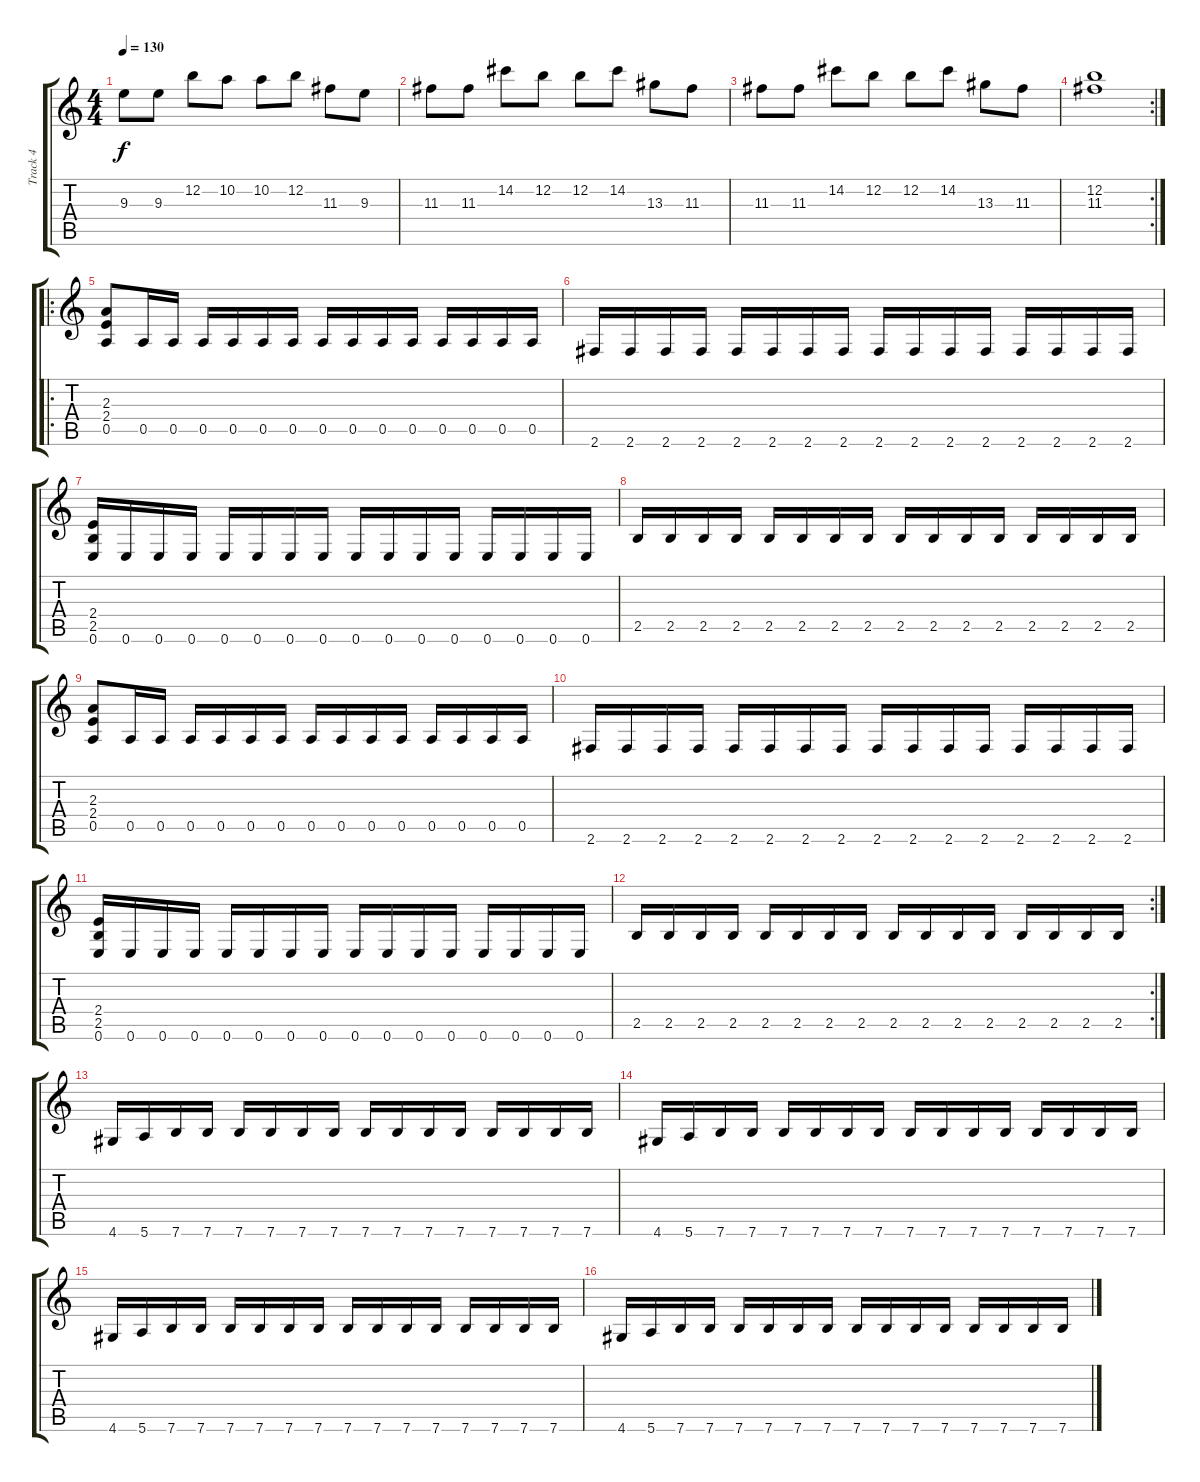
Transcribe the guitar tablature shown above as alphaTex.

\track ("Track 4" "Track 4") {instrument overdrivenguitar}
\staff {score tabs}
\tuning (E4 B3 G3 D3 A2 E2) {hide}
\ts (4 4)
\tempo 130
\clef g2
\ks c
9.3.8{dy f} 9.3.8 12.2.8 10.2.8 10.2.8 12.2.8 11.3.8 9.3.8 |
11.3.8 11.3.8 14.2.8 12.2.8 12.2.8 14.2.8 13.3.8 11.3.8 |
11.3.8 11.3.8 14.2.8 12.2.8 12.2.8 14.2.8 13.3.8 11.3.8 |
\rc 2
(12.2 11.3).1 |
\ro
(2.3 2.4 0.5).8 0.5.16 0.5.16 0.5.16 0.5.16 0.5.16 0.5.16 0.5.16 0.5.16 0.5.16 0.5.16 0.5.16 0.5.16 0.5.16 0.5.16 |
2.6.16 2.6.16 2.6.16 2.6.16 2.6.16 2.6.16 2.6.16 2.6.16 2.6.16 2.6.16 2.6.16 2.6.16 2.6.16 2.6.16 2.6.16 2.6.16 |
(2.4 2.5 0.6).16 0.6.16 0.6.16 0.6.16 0.6.16 0.6.16 0.6.16 0.6.16 0.6.16 0.6.16 0.6.16 0.6.16 0.6.16 0.6.16 0.6.16 0.6.16 |
2.5.16 2.5.16 2.5.16 2.5.16 2.5.16 2.5.16 2.5.16 2.5.16 2.5.16 2.5.16 2.5.16 2.5.16 2.5.16 2.5.16 2.5.16 2.5.16 |
(2.3 2.4 0.5).8 0.5.16 0.5.16 0.5.16 0.5.16 0.5.16 0.5.16 0.5.16 0.5.16 0.5.16 0.5.16 0.5.16 0.5.16 0.5.16 0.5.16 |
2.6.16 2.6.16 2.6.16 2.6.16 2.6.16 2.6.16 2.6.16 2.6.16 2.6.16 2.6.16 2.6.16 2.6.16 2.6.16 2.6.16 2.6.16 2.6.16 |
(2.4 2.5 0.6).16 0.6.16 0.6.16 0.6.16 0.6.16 0.6.16 0.6.16 0.6.16 0.6.16 0.6.16 0.6.16 0.6.16 0.6.16 0.6.16 0.6.16 0.6.16 |
\rc 2
2.5.16 2.5.16 2.5.16 2.5.16 2.5.16 2.5.16 2.5.16 2.5.16 2.5.16 2.5.16 2.5.16 2.5.16 2.5.16 2.5.16 2.5.16 2.5.16 |
4.6.16 5.6.16 7.6.16 7.6.16 7.6.16 7.6.16 7.6.16 7.6.16 7.6.16 7.6.16 7.6.16 7.6.16 7.6.16 7.6.16 7.6.16 7.6.16 |
4.6.16 5.6.16 7.6.16 7.6.16 7.6.16 7.6.16 7.6.16 7.6.16 7.6.16 7.6.16 7.6.16 7.6.16 7.6.16 7.6.16 7.6.16 7.6.16 |
4.6.16 5.6.16 7.6.16 7.6.16 7.6.16 7.6.16 7.6.16 7.6.16 7.6.16 7.6.16 7.6.16 7.6.16 7.6.16 7.6.16 7.6.16 7.6.16 |
4.6.16 5.6.16 7.6.16 7.6.16 7.6.16 7.6.16 7.6.16 7.6.16 7.6.16 7.6.16 7.6.16 7.6.16 7.6.16 7.6.16 7.6.16 7.6.16
